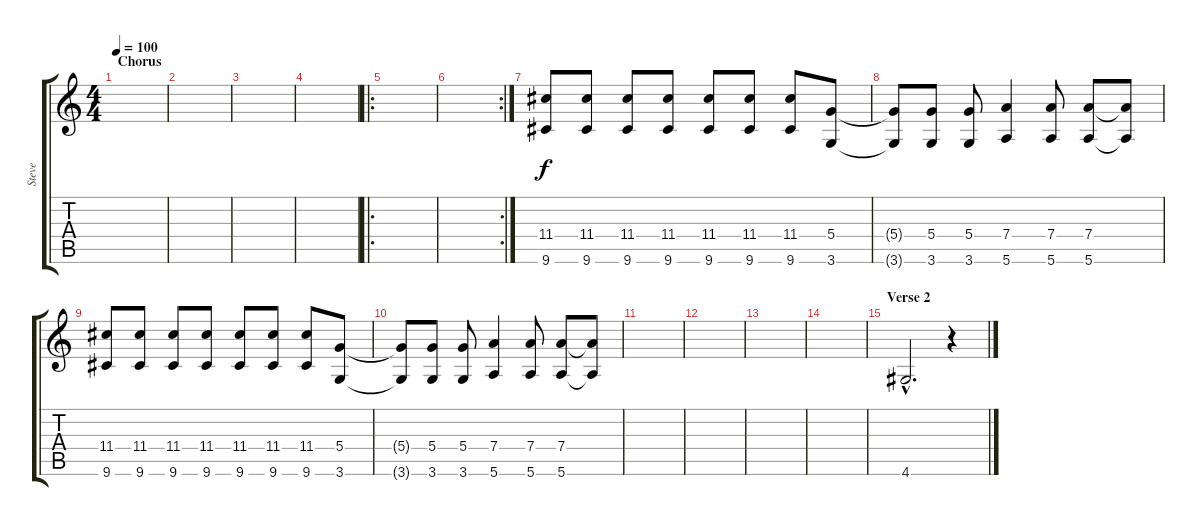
\track ("Steve" "Steve") {instrument distortionguitar}
\staff {score tabs}
\tuning (E4 B3 G3 D3 A2 E2) {hide}
\ts (4 4)
\section ("" "Chorus")
\tempo 100
\clef g2
\ks c
|
|
|
|
\ro
|
\rc 2
|
(11.4 9.6).8 (11.4 9.6).8 (11.4 9.6).8 (11.4 9.6).8 (11.4 9.6).8 (11.4 9.6).8 (11.4 9.6).8 (5.4 3.6).8 |
(5.4{t} 3.6{t}).8 (5.4 3.6).8 (5.4 3.6).8 (7.4 5.6).4 (7.4 5.6).8 (7.4 5.6).8 (7.4{t} 5.6{t}).8 |
(11.4 9.6).8 (11.4 9.6).8 (11.4 9.6).8 (11.4 9.6).8 (11.4 9.6).8 (11.4 9.6).8 (11.4 9.6).8 (5.4 3.6).8 |
(5.4{t} 3.6{t}).8 (5.4 3.6).8 (5.4 3.6).8 (7.4 5.6).4 (7.4 5.6).8 (7.4 5.6).8 (7.4{t} 5.6{t}).8 |
|
|
|
|
\section ("" "Verse 2")
4.6{hac}.2{d volume 16} r.4
